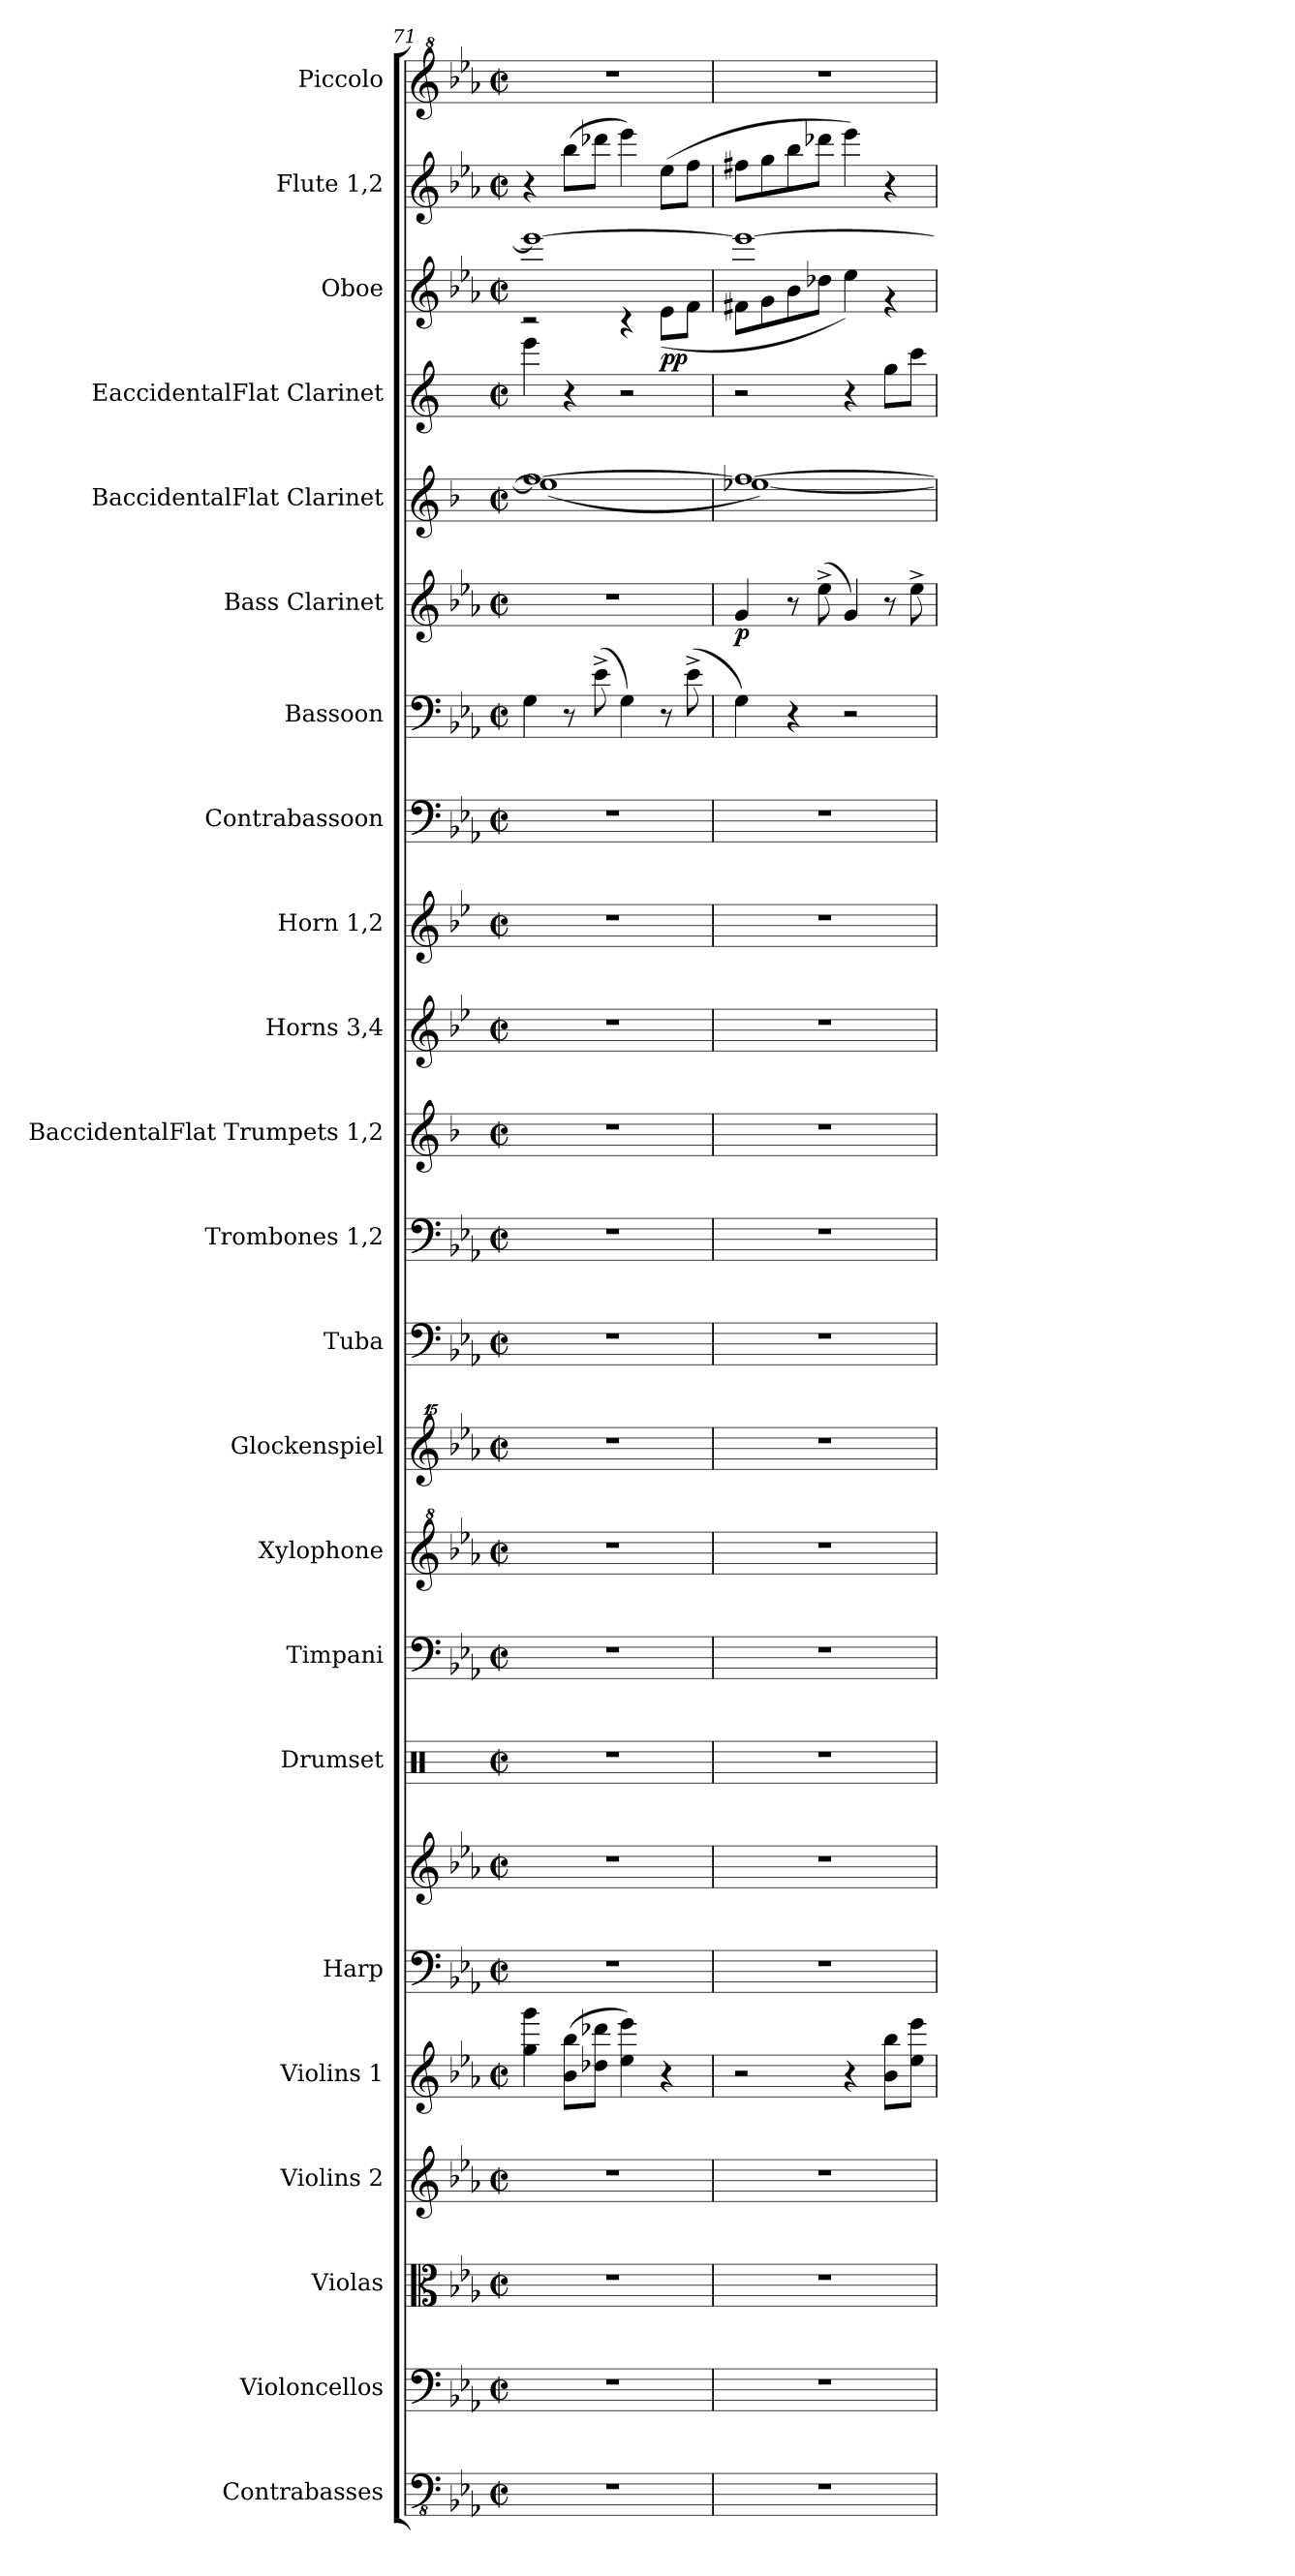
**kern	**kern	**kern	**kern	**kern	**kern	**kern	**kern	**kern	**kern	**kern	**kern	**kern	**kern	**kern	**kern	**kern	**kern	**kern	**dynam	**kern	**kern	**kern	**dynam	**kern	**kern
*part23	*part22	*part21	*part20	*part19	*part18	*part18	*part17	*part16	*part15	*part14	*part13	*part12	*part11	*part10	*part9	*part8	*part7	*part6	*part6	*part5	*part4	*part3	*part3	*part2	*part1
*staff24	*staff23	*staff22	*staff21	*staff20	*staff19	*staff18	*staff17	*staff16	*staff15	*staff14	*staff13	*staff12	*staff11	*staff10	*staff9	*staff8	*staff7	*staff6	*staff6	*staff5	*staff4	*staff3	*staff3	*staff2	*staff1
*I"Contrabasses	*I"Violoncellos	*I"Violas	*I"Violins 2	*I"Violins 1	*I"Harp	*	*I"Drumset	*I"Timpani	*I"Xylophone	*I"Glockenspiel	*I"Tuba	*I"Trombones 1,2	*I"BaccidentalFlat Trumpets 1,2	*I"Horns 3,4	*I"Horn 1,2	*I"Contrabassoon	*I"Bassoon	*I"Bass Clarinet	*	*I"BaccidentalFlat Clarinet	*I"EaccidentalFlat Clarinet	*I"Oboe	*	*I"Flute 1,2	*I"Piccolo
*I'Cbs.	*I'Vlcs.	*I'Vlas.	*I'Vlns. 2	*I'Vlns. 1	*I'Hrp.	*	*I'Drs.	*I'Timp.	*I'Xyl.	*I'Glk.	*I'Tu.	*I'Trbs. 1,2	*I'BaccidentalFlat Tpts. 1,2	*I'Hns. 3,4	*	*I'Cbsn.	*I'Bsn.	*I'B. Cl.	*	*I'BaccidentalFlat Cl.	*I'EaccidentalFlat Cl.	*I'Ob.	*	*I'Fl. 1, 2	*I'Picc.
*clefFv4	*clefF4	*clefC3	*clefG2	*clefG2	*clefF4	*clefG2	*clefX	*clefF4	*clefG^2	*clefG^^2	*clefF4	*clefF4	*clefG2	*clefG2	*clefG2	*clefF4	*clefF4	*clefG2	*	*clefG2	*clefG2	*clefG2	*	*clefG2	*clefG^2
*	*	*	*	*	*	*	*	*	*	*	*	*	*ITrd1c2	*ITrd4c7	*ITrd4c7	*ITrd7c12	*	*ITrd8c14	*	*ITrd1c2	*ITrd-2c-3	*	*	*	*ITrd-7c-12
*k[b-e-a-]	*k[b-e-a-]	*k[b-e-a-]	*k[b-e-a-]	*k[b-e-a-]	*k[b-e-a-]	*k[b-e-a-]	*k[]	*k[b-e-a-]	*k[b-e-a-]	*k[b-e-a-]	*k[b-e-a-]	*k[b-e-a-]	*k[b-e-a-]	*k[b-e-a-]	*k[b-e-a-]	*k[b-e-a-]	*k[b-e-a-]	*k[b-e-a-]	*	*k[b-e-a-]	*k[b-e-a-]	*k[b-e-a-]	*	*k[b-e-a-]	*k[b-e-a-]
*M4/4	*M4/4	*M4/4	*M4/4	*M4/4	*M4/4	*M4/4	*M4/4	*M4/4	*M4/4	*M4/4	*M4/4	*M4/4	*M4/4	*M4/4	*M4/4	*M4/4	*M4/4	*M4/4	*	*M4/4	*M4/4	*M4/4	*	*M4/4	*M4/4
*met(c|)	*met(c|)	*met(c|)	*met(c|)	*met(c|)	*met(c|)	*met(c|)	*met(c|)	*met(c|)	*met(c|)	*met(c|)	*met(c|)	*met(c|)	*met(c|)	*met(c|)	*met(c|)	*met(c|)	*met(c|)	*met(c|)	*	*met(c|)	*met(c|)	*met(c|)	*	*met(c|)	*met(c|)
=71	=71	=71	=71	=71	=71	=71	=71	=71	=71	=71	=71	=71	=71	=71	=71	=71	=71	=71	=71	=71	=71	=71	=71	=71	=71
*	*	*	*	*	*	*	*	*	*	*	*	*	*	*	*	*	*	*	*	*^	*	*^	*	*	*
1r	1r	1r	1r	4gg\ 4ggg\	1r	1r	1r	1r	1r	1r	1r	1r	1r	1r	1r	1r	4G\	1r	.	1ee-_	(1dd-]	4ggg\	1eee-_	2r	.	4r	1r
.	.	.	.	(8b-\ 8bb-\L	.	.	.	.	.	.	.	.	.	.	.	.	8r	.	.	.	.	4r	.	.	.	(8bb-\L	.
.	.	.	.	8dd-X\ 8ddd-X\J	.	.	.	.	.	.	.	.	.	.	.	.	(8e-^\	.	.	.	.	.	.	.	.	8ddd-X\J	.
.	.	.	.	4ee-\ 4eee-\)	.	.	.	.	.	.	.	.	.	.	.	.	4G\)	.	.	.	.	2r	.	4r	.	4eee-\)	.
!	!	!	!	!	!	!	!	!	!	!	!	!	!	!	!	!	!	!	!	!	!	!	!	!	!LO:DY:b	!	!
.	.	.	.	4r	.	.	.	.	.	.	.	.	.	.	.	.	8r	.	.	.	.	.	.	(8e-\L	pp	(8ee-\L	.
.	.	.	.	.	.	.	.	.	.	.	.	.	.	.	.	.	(8e-^\	.	.	.	.	.	.	8f\J	.	8ff\J	.
=72	=72	=72	=72	=72	=72	=72	=72	=72	=72	=72	=72	=72	=72	=72	=72	=72	=72	=72	=72	=72	=72	=72	=72	=72	=72	=72	=72
!	!	!	!	!	!	!	!	!	!	!	!	!	!	!	!	!	!	!	!LO:DY:b	!	!	!	!	!	!	!	!
1r	1r	1r	1r	2r	1r	1r	1r	1r	1r	1r	1r	1r	1r	1r	1r	1r	4G\)	4G/	p	1ee-_	[1dd-X)	2r	1eee-_	8f#X\L	.	8ff#X\L	1r
.	.	.	.	.	.	.	.	.	.	.	.	.	.	.	.	.	.	.	.	.	.	.	.	8g\	.	8gg\	.
.	.	.	.	.	.	.	.	.	.	.	.	.	.	.	.	.	4r	8r	.	.	.	.	.	8b-\	.	8bb-\	.
.	.	.	.	.	.	.	.	.	.	.	.	.	.	.	.	.	.	(8e-^\	.	.	.	.	.	8dd-X\J	.	8ddd-X\J	.
.	.	.	.	4r	.	.	.	.	.	.	.	.	.	.	.	.	2r	4G/)	.	.	.	4r	.	4ee-\)	.	4eee-\)	.
.	.	.	.	8b-\ 8bb-\L	.	.	.	.	.	.	.	.	.	.	.	.	.	8r	.	.	.	8bb-\L	.	4r	.	4r	.
.	.	.	.	8ee-\ 8eee-\J	.	.	.	.	.	.	.	.	.	.	.	.	.	8e-^\	.	.	.	8eee-\J	.	.	.	.	.
*	*	*	*	*	*	*	*	*	*	*	*	*	*	*	*	*	*	*	*	*v	*v	*	*v	*v	*	*	*
=	=	=	=	=	=	=	=	=	=	=	=	=	=	=	=	=	=	=	=	=	=	=	=	=	=
*-	*-	*-	*-	*-	*-	*-	*-	*-	*-	*-	*-	*-	*-	*-	*-	*-	*-	*-	*-	*-	*-	*-	*-	*-	*-
